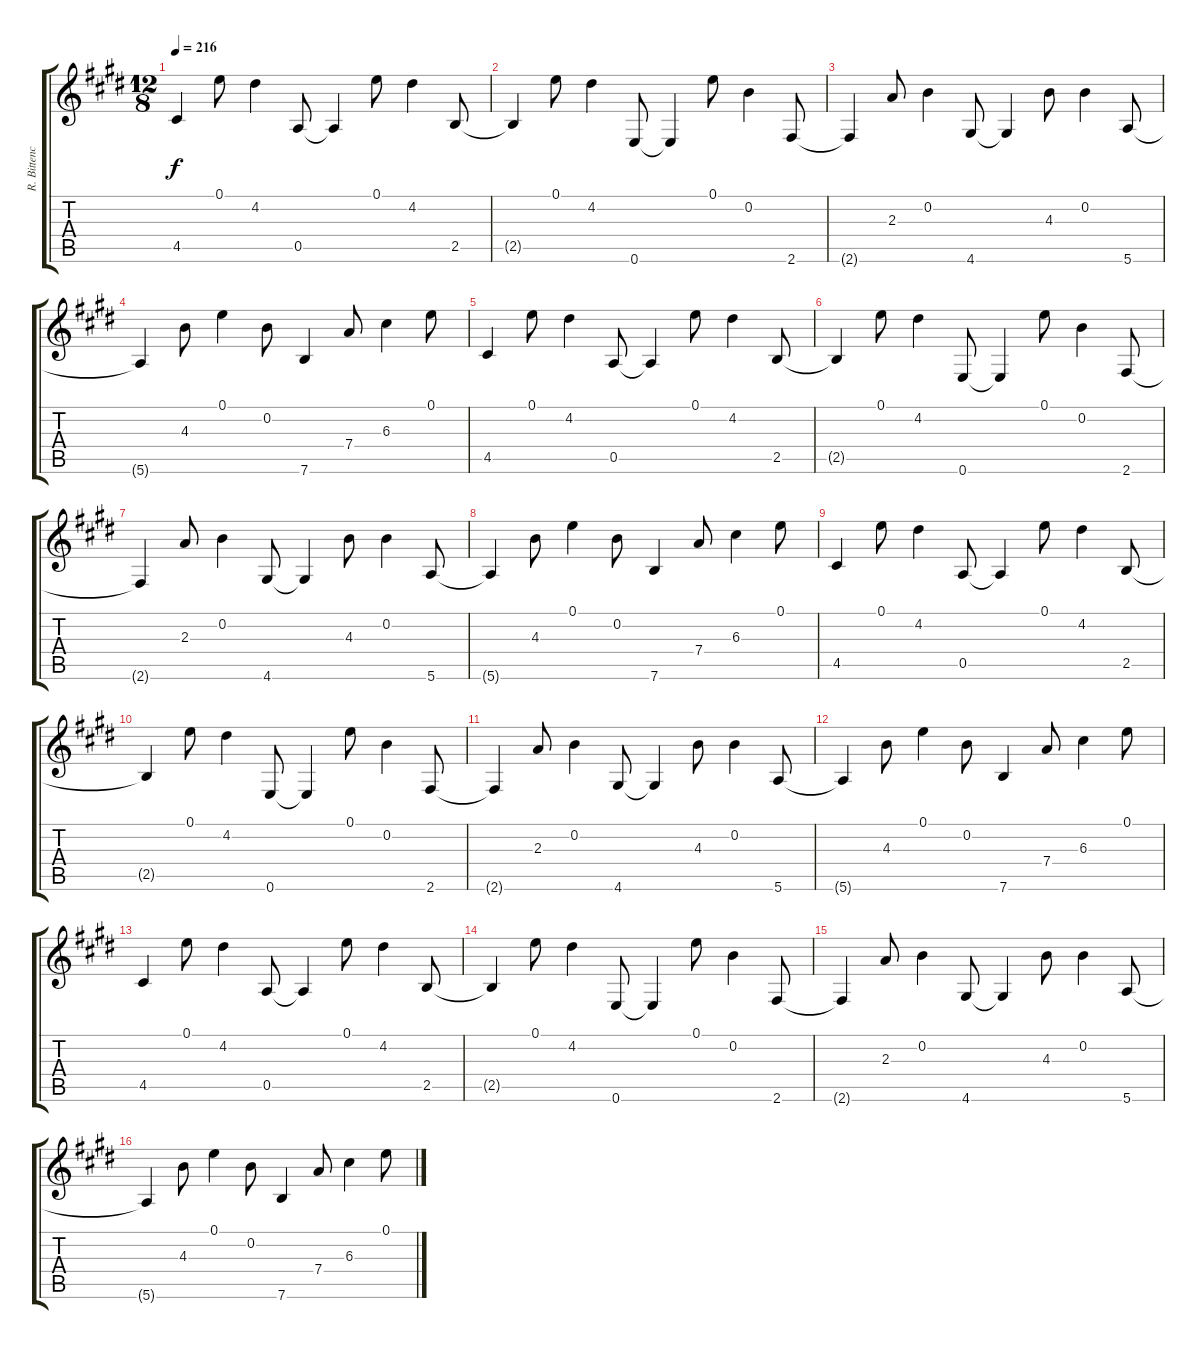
\track ("R. Bittencourt" "R. Bittenc") {instrument distortionguitar}
\staff {score tabs}
\tuning (E4 B3 G3 D3 A2 E2) {hide}
\ts (12 8)
\tempo 216
\clef g2
\ks e
4.5.4{dy f} 0.1.8 4.2.4 0.5.8 0.5{t}.4 0.1.8 4.2.4 2.5.8 |
2.5{t}.4 0.1.8 4.2.4 0.6.8 0.6{t}.4 0.1.8 0.2.4 2.6.8 |
2.6{t}.4 2.3.8 0.2.4 4.6.8 4.6{t}.4 4.3.8 0.2.4 5.6.8 |
5.6{t}.4 4.3.8 0.1.4 0.2.8 7.6.4 7.4.8 6.3.4 0.1.8 |
4.5.4 0.1.8 4.2.4 0.5.8 0.5{t}.4 0.1.8 4.2.4 2.5.8 |
2.5{t}.4 0.1.8 4.2.4 0.6.8 0.6{t}.4 0.1.8 0.2.4 2.6.8 |
2.6{t}.4 2.3.8 0.2.4 4.6.8 4.6{t}.4 4.3.8 0.2.4 5.6.8 |
5.6{t}.4 4.3.8 0.1.4 0.2.8 7.6.4 7.4.8 6.3.4 0.1.8 |
4.5.4 0.1.8 4.2.4 0.5.8 0.5{t}.4 0.1.8 4.2.4 2.5.8 |
2.5{t}.4 0.1.8 4.2.4 0.6.8 0.6{t}.4 0.1.8 0.2.4 2.6.8 |
2.6{t}.4 2.3.8 0.2.4 4.6.8 4.6{t}.4 4.3.8 0.2.4 5.6.8 |
5.6{t}.4 4.3.8 0.1.4 0.2.8 7.6.4 7.4.8 6.3.4 0.1.8 |
4.5.4 0.1.8 4.2.4 0.5.8 0.5{t}.4 0.1.8 4.2.4 2.5.8 |
2.5{t}.4 0.1.8 4.2.4 0.6.8 0.6{t}.4 0.1.8 0.2.4 2.6.8 |
2.6{t}.4 2.3.8 0.2.4 4.6.8 4.6{t}.4 4.3.8 0.2.4 5.6.8 |
5.6{t}.4 4.3.8 0.1.4 0.2.8 7.6.4 7.4.8 6.3.4 0.1.8
